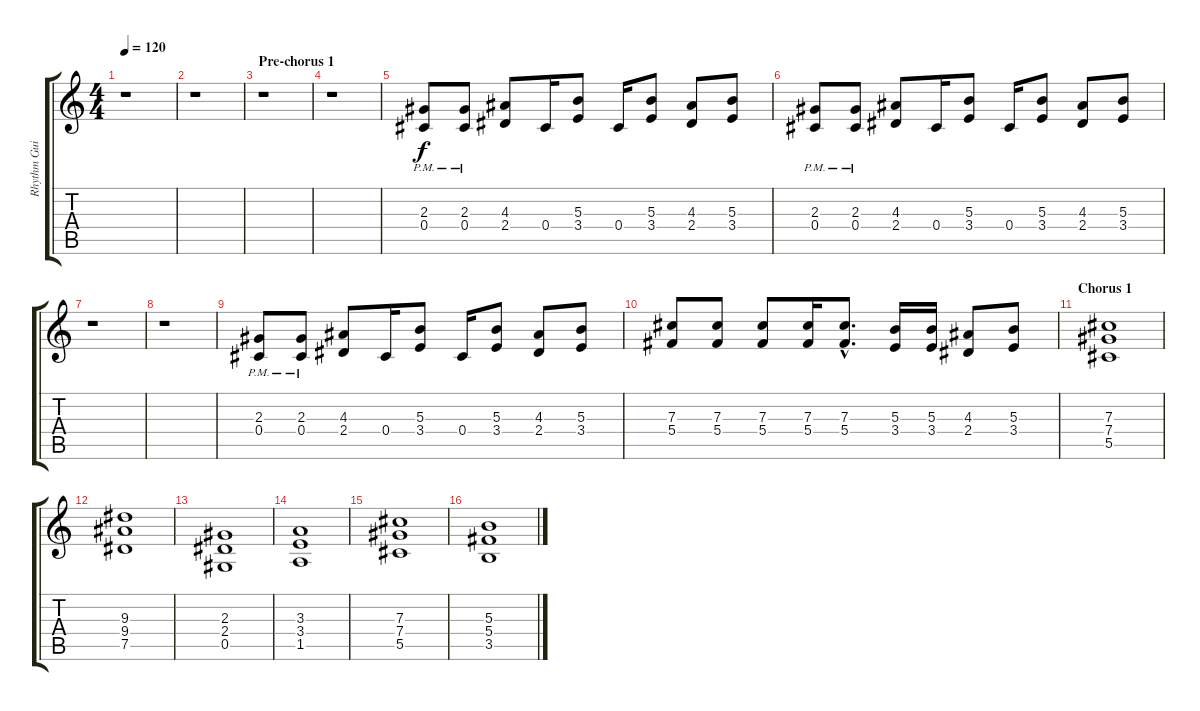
\track ("Rhythm Guitar" "Rhythm Gui") {instrument distortionguitar}
\staff {score tabs}
\tuning (Eb4 Bb3 Gb3 Db3 Ab2 Eb2) {hide}
\ts (4 4)
\tempo 120
\clef g2
\ks c
r.1{dy f} |
r.1 |
\section ("" "Pre-chorus 1")
r.1 |
r.1 |
(2.3{pm} 0.4{pm}).8 (2.3{pm} 0.4{pm}).8 (4.3 2.4).8 0.4.16 (5.3 3.4).8 0.4.16 (5.3 3.4).8 (4.3 2.4).8 (5.3 3.4).8 |
(2.3{pm} 0.4{pm}).8 (2.3{pm} 0.4{pm}).8 (4.3 2.4).8 0.4.16 (5.3 3.4).8 0.4.16 (5.3 3.4).8 (4.3 2.4).8 (5.3 3.4).8 |
r.1 |
r.1 |
(2.3{pm} 0.4{pm}).8 (2.3{pm} 0.4{pm}).8 (4.3 2.4).8 0.4.16 (5.3 3.4).8 0.4.16 (5.3 3.4).8 (4.3 2.4).8 (5.3 3.4).8 |
(7.3 5.4).8 (7.3 5.4).8 (7.3 5.4).8 (7.3 5.4).16 (7.3{hac} 5.4{hac}).8{d} (5.3 3.4).16 (5.3 3.4).16 (4.3 2.4).8 (5.3 3.4).8 |
\section ("" "Chorus 1")
(7.3 7.4 5.5).1 |
(9.3 9.4 7.5).1 |
(2.3 2.4 0.5).1 |
(3.3 3.4 1.5).1 |
(7.3 7.4 5.5).1 |
(5.3 5.4 3.5).1
